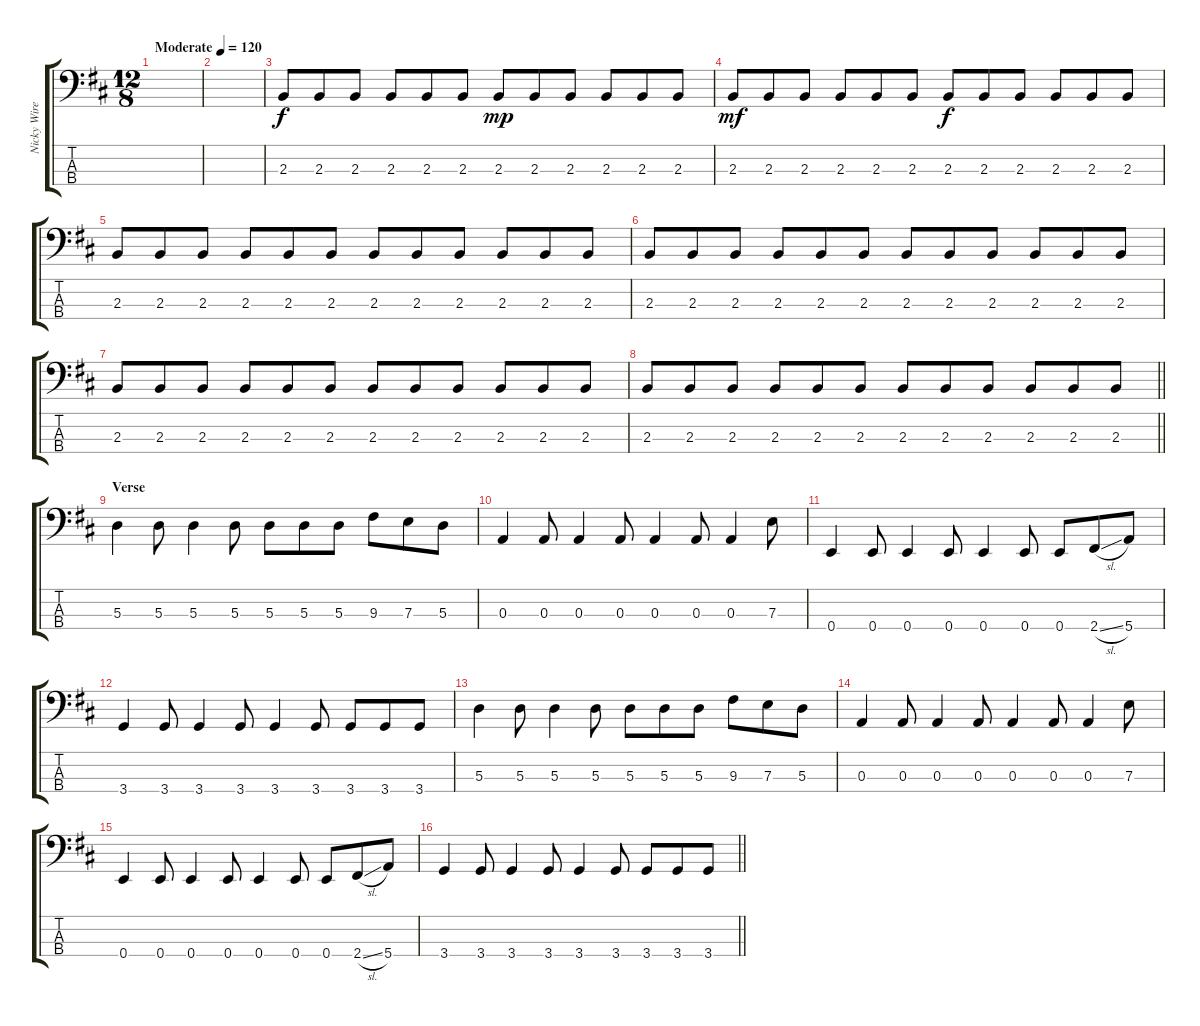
\track ("Nicky Wire (Bass)" "Nicky Wire") {instrument electricbasspick}
\staff {score tabs}
\tuning (G2 D2 A1 E1) {hide}
\ts (12 8)
\tempo (120 "Moderate")
\clef f4
\ks d
|
|
2.3.8 2.3.8 2.3.8 2.3.8 2.3.8 2.3.8 2.3.8{dy mp} 2.3.8 2.3.8 2.3.8 2.3.8 2.3.8 |
2.3.8{dy mf} 2.3.8 2.3.8 2.3.8 2.3.8 2.3.8 2.3.8{dy f} 2.3.8 2.3.8 2.3.8 2.3.8 2.3.8 |
2.3.8 2.3.8 2.3.8 2.3.8 2.3.8 2.3.8 2.3.8 2.3.8 2.3.8 2.3.8 2.3.8 2.3.8 |
2.3.8 2.3.8 2.3.8 2.3.8 2.3.8 2.3.8 2.3.8 2.3.8 2.3.8 2.3.8 2.3.8 2.3.8 |
2.3.8 2.3.8 2.3.8 2.3.8 2.3.8 2.3.8 2.3.8 2.3.8 2.3.8 2.3.8 2.3.8 2.3.8 |
\barLineRight lightlight
2.3.8 2.3.8 2.3.8 2.3.8 2.3.8 2.3.8 2.3.8 2.3.8 2.3.8 2.3.8 2.3.8 2.3.8 |
\section ("" "Verse")
5.3.4 5.3.8 5.3.4 5.3.8 5.3.8 5.3.8 5.3.8 9.3.8 7.3.8 5.3.8 |
0.3.4 0.3.8 0.3.4 0.3.8 0.3.4 0.3.8 0.3.4 7.3.8 |
0.4.4 0.4.8 0.4.4 0.4.8 0.4.4 0.4.8 0.4.8 2.4{sl}.8 5.4.8 |
3.4.4 3.4.8 3.4.4 3.4.8 3.4.4 3.4.8 3.4.8 3.4.8 3.4.8 |
5.3.4 5.3.8 5.3.4 5.3.8 5.3.8 5.3.8 5.3.8 9.3.8 7.3.8 5.3.8 |
0.3.4 0.3.8 0.3.4 0.3.8 0.3.4 0.3.8 0.3.4 7.3.8 |
0.4.4 0.4.8 0.4.4 0.4.8 0.4.4 0.4.8 0.4.8 2.4{sl}.8 5.4.8 |
\barLineRight lightlight
3.4.4 3.4.8 3.4.4 3.4.8 3.4.4 3.4.8 3.4.8 3.4.8 3.4.8
